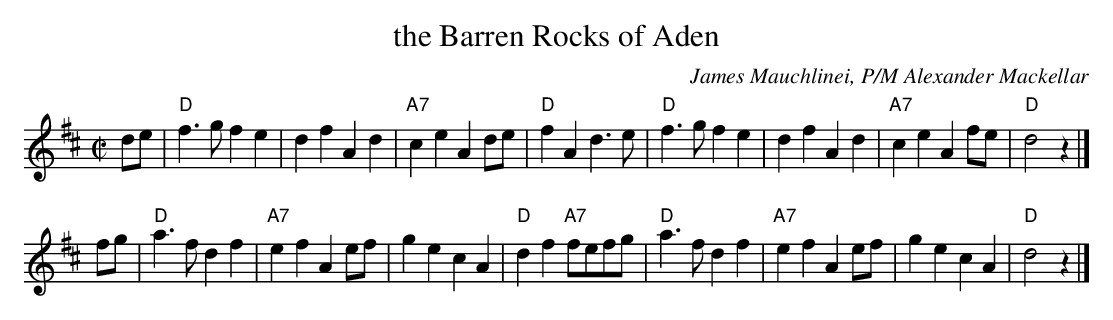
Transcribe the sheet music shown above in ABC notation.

X:1
T: the Barren Rocks of Aden
C: James Mauchlinei, P/M Alexander Mackellar
M: C|
L: 1/4
K: D
d/e/ \
| "D"f>g fe | df Ad | "A7"ce Ad/e/ | "D"fA d>e \
| "D"f>g fe | df Ad | "A7"ce Af/e/ | "D"d2 z |]
f/g/ \
| "D"a>f df | "A7"ef Ae/f/ | ge cA | "D"df "A7"f/e/f/g/ \
| "D"a>f df | "A7"ef Ae/f/ | ge cA | "D"d2 z |]
